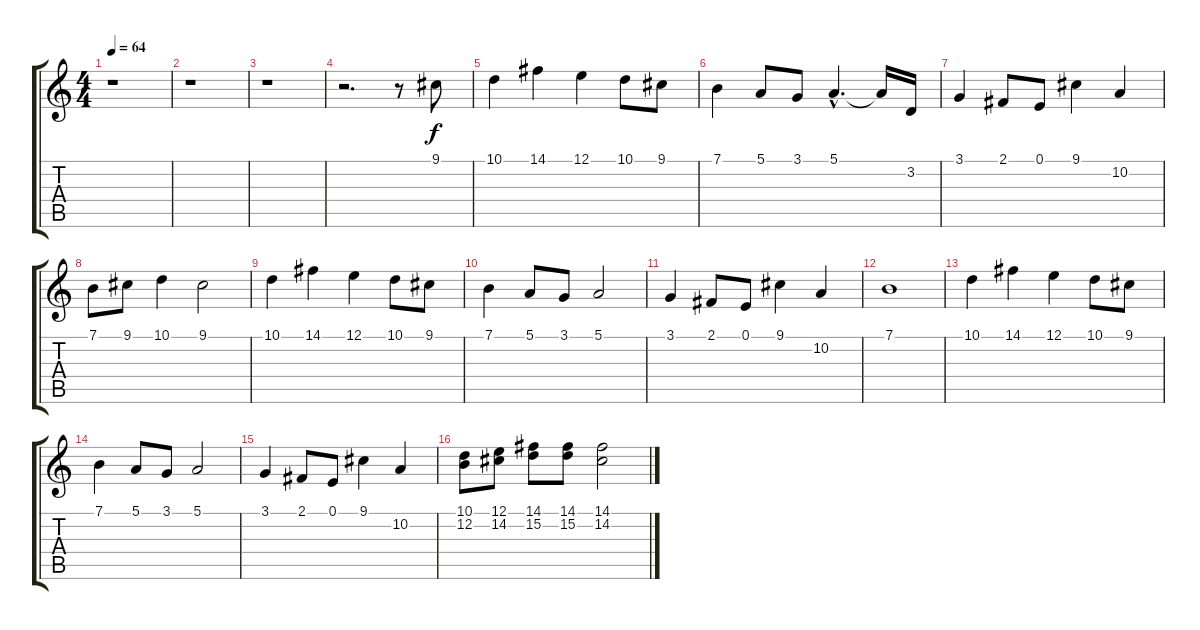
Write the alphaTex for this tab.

\track "" {instrument acousticgrandpiano}
\staff {score tabs}
\tuning (E4 B3 G3 D3 A2 E2) {hide}
\ts (4 4)
\tempo 64
\clef g2
\ks c
r.1{dy f instrument acousticgrandpiano} |
r.1 |
r.1 |
r.2{d} r.8 9.1.8 |
10.1.4 14.1.4 12.1.4 10.1.8 9.1.8 |
7.1.4 5.1.8 3.1.8 5.1{hac}.4{d} 5.1{t}.16 3.2.16 |
3.1.4 2.1.8 0.1.8 9.1.4 10.2.4 |
7.1.8 9.1.8 10.1.4 9.1.2 |
10.1.4 14.1.4 12.1.4 10.1.8 9.1.8 |
7.1.4 5.1.8 3.1.8 5.1.2 |
3.1.4 2.1.8 0.1.8 9.1.4 10.2.4 |
7.1.1 |
10.1.4 14.1.4 12.1.4 10.1.8 9.1.8 |
7.1.4 5.1.8 3.1.8 5.1.2 |
3.1.4 2.1.8 0.1.8 9.1.4 10.2.4 |
(10.1 12.2).8 (12.1 14.2).8 (14.1 15.2).8 (14.1 15.2).8 (14.1 14.2).2
